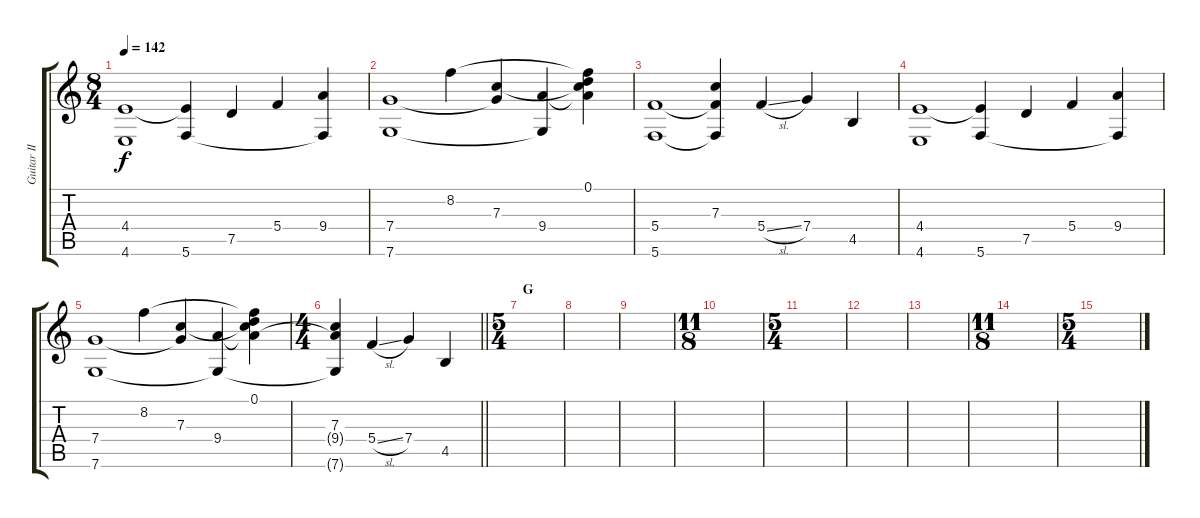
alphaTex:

\track ("Guitar II" "Guitar II") {instrument distortionguitar}
\staff {score tabs}
\tuning (D4 A3 F3 C3 G2 C2) {hide}
\ts (8 4)
\tempo 142
\clef g2
\ks c
(4.4 4.6).1{dy f} (4.4{t} 5.6).4 7.5.4 5.4.4 (9.4 5.6{t}).4 |
(7.4 7.6).1 8.2.4 (7.3 7.4{t}).4 (9.4 7.6{t}).4 (0.1 8.2{t} 7.3{t} 9.4{t}).4 |
(5.4 5.6).1 (7.3 5.4{t} 5.6{t}).4 5.4{sl}.4 7.4.4 4.5.4 |
(4.4 4.6).1 (4.4{t} 5.6).4 7.5.4 5.4.4 (9.4 5.6{t}).4 |
(7.4 7.6).1 8.2.4 (7.3 7.4{t}).4 (9.4 7.6{t}).4 (0.1 8.2{t} 7.3{t} 9.4{t}).4 |
\ts (4 4)
\barLineRight lightlight
(7.3 9.4{t} 7.6{t}).4 5.4{sl}.4 7.4.4 4.5.4 |
\ts (5 4)
\section ("" "G")
|
|
|
\ts (11 8)
|
\ts (5 4)
|
|
|
\ts (11 8)
|
\ts (5 4)
